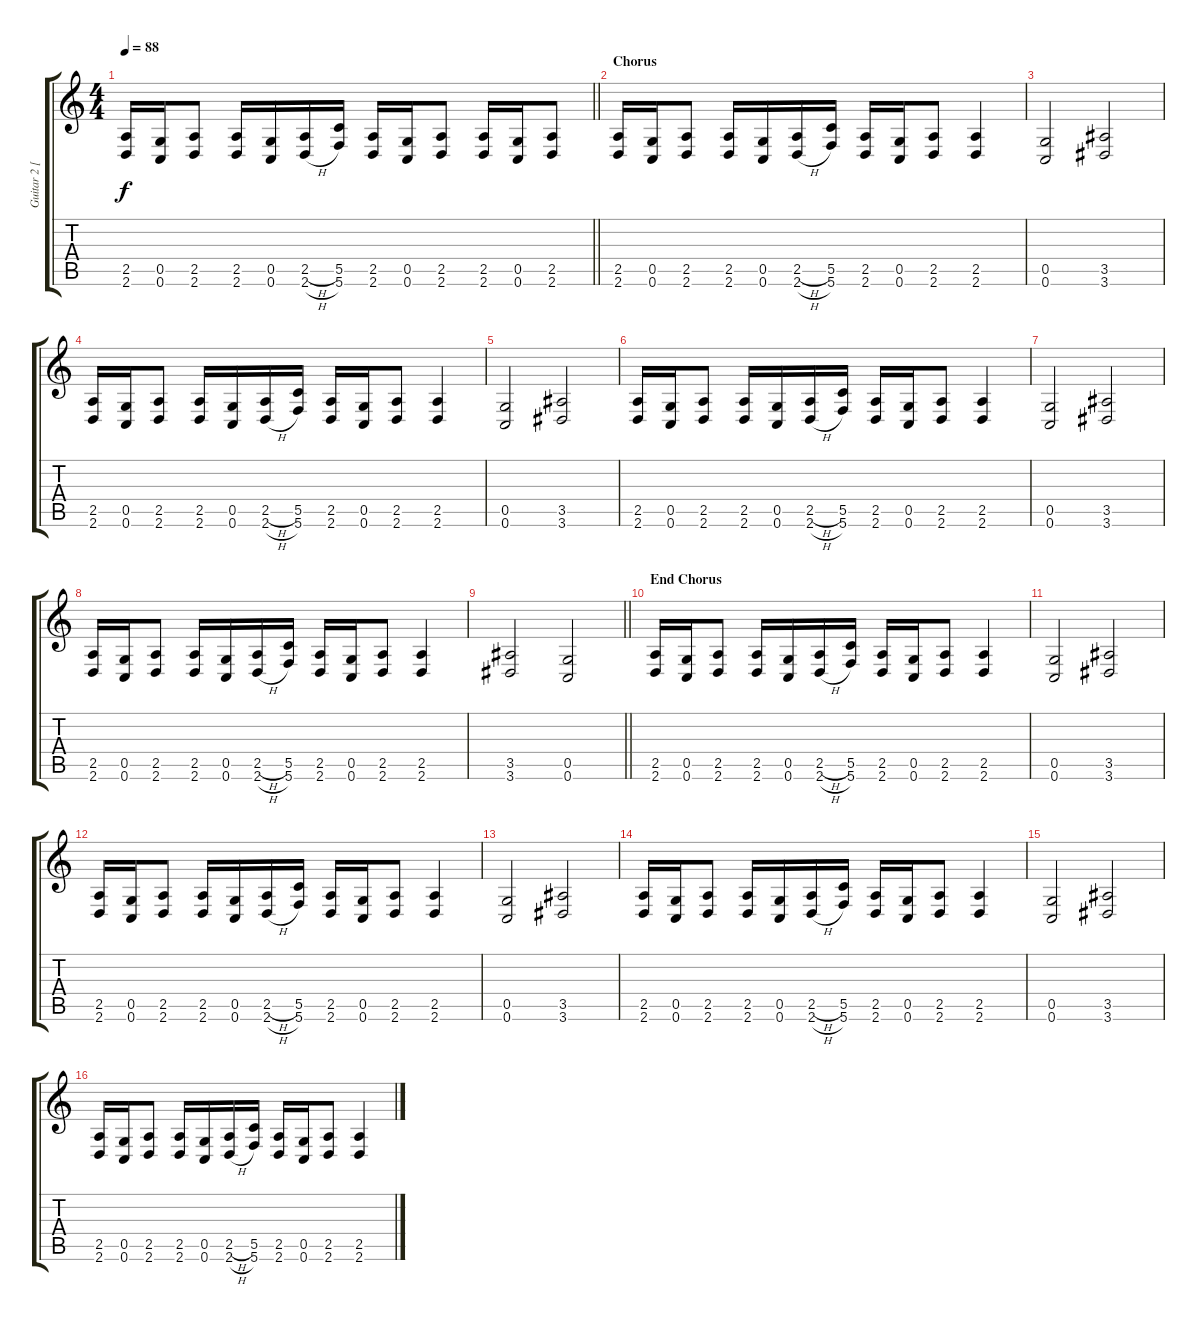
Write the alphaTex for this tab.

\track ("Guitar 2 [Paul]" "Guitar 2 [") {instrument distortionguitar}
\staff {score tabs}
\tuning (D4 A3 F3 C3 G2 C2) {hide}
\ts (4 4)
\tempo 88
\clef g2
\barLineRight lightlight
\ks c
(2.5 2.6).16{dy f} (0.5 0.6).16 (2.5 2.6).8 (2.5 2.6).16 (0.5 0.6).16 (2.5{h} 2.6{h}).16 (5.5 5.6).16 (2.5 2.6).16 (0.5 0.6).16 (2.5 2.6).8 (2.5 2.6).16 (0.5 0.6).16 (2.5 2.6).8 |
\section ("" "Chorus")
(2.5 2.6).16 (0.5 0.6).16 (2.5 2.6).8 (2.5 2.6).16 (0.5 0.6).16 (2.5{h} 2.6{h}).16 (5.5 5.6).16 (2.5 2.6).16 (0.5 0.6).16 (2.5 2.6).8 (2.5 2.6).4 |
(0.5 0.6).2 (3.5 3.6).2 |
(2.5 2.6).16 (0.5 0.6).16 (2.5 2.6).8 (2.5 2.6).16 (0.5 0.6).16 (2.5{h} 2.6{h}).16 (5.5 5.6).16 (2.5 2.6).16 (0.5 0.6).16 (2.5 2.6).8 (2.5 2.6).4 |
(0.5 0.6).2 (3.5 3.6).2 |
(2.5 2.6).16 (0.5 0.6).16 (2.5 2.6).8 (2.5 2.6).16 (0.5 0.6).16 (2.5{h} 2.6{h}).16 (5.5 5.6).16 (2.5 2.6).16 (0.5 0.6).16 (2.5 2.6).8 (2.5 2.6).4 |
(0.5 0.6).2 (3.5 3.6).2 |
(2.5 2.6).16 (0.5 0.6).16 (2.5 2.6).8 (2.5 2.6).16 (0.5 0.6).16 (2.5{h} 2.6{h}).16 (5.5 5.6).16 (2.5 2.6).16 (0.5 0.6).16 (2.5 2.6).8 (2.5 2.6).4 |
\barLineRight lightlight
(3.5 3.6).2 (0.5 0.6).2 |
\section ("" "End Chorus")
(2.5 2.6).16 (0.5 0.6).16 (2.5 2.6).8 (2.5 2.6).16 (0.5 0.6).16 (2.5{h} 2.6{h}).16 (5.5 5.6).16 (2.5 2.6).16 (0.5 0.6).16 (2.5 2.6).8 (2.5 2.6).4 |
(0.5 0.6).2 (3.5 3.6).2 |
(2.5 2.6).16 (0.5 0.6).16 (2.5 2.6).8 (2.5 2.6).16 (0.5 0.6).16 (2.5{h} 2.6{h}).16 (5.5 5.6).16 (2.5 2.6).16 (0.5 0.6).16 (2.5 2.6).8 (2.5 2.6).4 |
(0.5 0.6).2 (3.5 3.6).2 |
(2.5 2.6).16 (0.5 0.6).16 (2.5 2.6).8 (2.5 2.6).16 (0.5 0.6).16 (2.5{h} 2.6{h}).16 (5.5 5.6).16 (2.5 2.6).16 (0.5 0.6).16 (2.5 2.6).8 (2.5 2.6).4 |
(0.5 0.6).2 (3.5 3.6).2 |
(2.5 2.6).16 (0.5 0.6).16 (2.5 2.6).8 (2.5 2.6).16 (0.5 0.6).16 (2.5{h} 2.6{h}).16 (5.5 5.6).16 (2.5 2.6).16 (0.5 0.6).16 (2.5 2.6).8 (2.5 2.6).4
